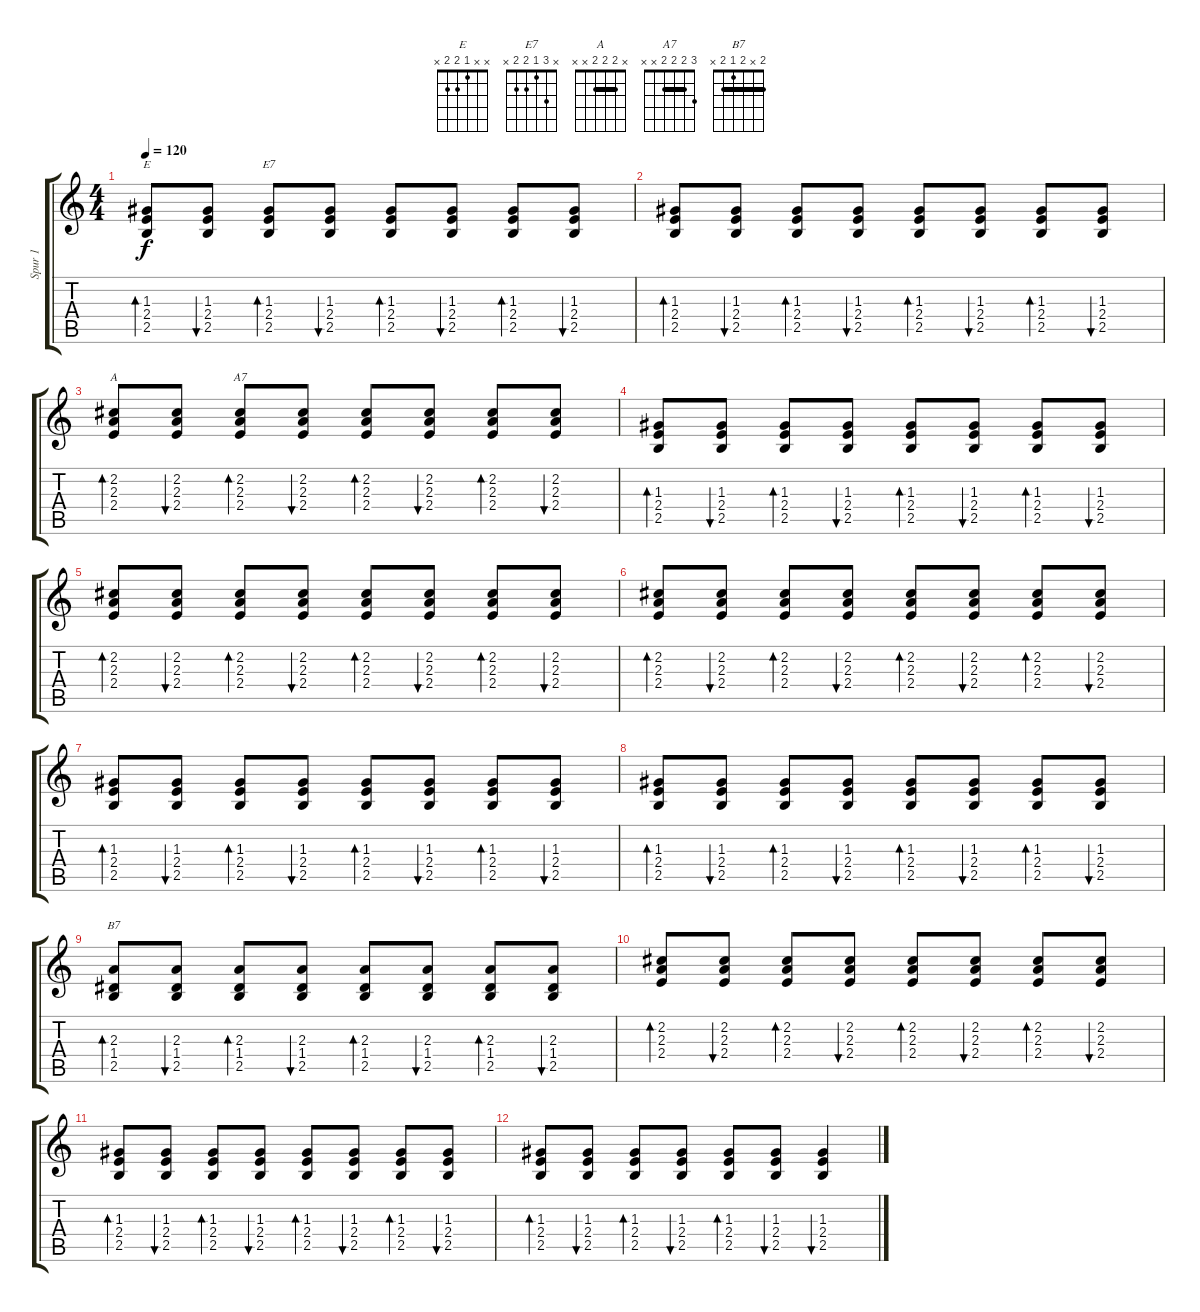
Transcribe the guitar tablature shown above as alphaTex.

\track ("Spur 1" "Spur 1") {instrument acousticguitarsteel}
\staff {score tabs}
\tuning (E4 B3 G3 D3 A2 E2) {hide}
\chord ("E" x x 1 2 2 x)
\chord ("E7" x 3 1 2 2 x)
\chord ("A" x 2 2 2 x x) {barre 2}
\chord ("A7" 3 2 2 2 x x) {barre 2}
\chord ("B7" 2 x 2 1 2 x) {barre 2}
\ts (4 4)
\tempo 120
\clef g2
\ks c
(1.3 2.4 2.5).8{bd 60 ch "E" dy f instrument acousticguitarsteel} (1.3 2.4 2.5).8{bu 60} (1.3 2.4 2.5).8{bd 60 ch "E7"} (1.3 2.4 2.5).8{bu 60} (1.3 2.4 2.5).8{bd 60} (1.3 2.4 2.5).8{bu 60} (1.3 2.4 2.5).8{bd 60} (1.3 2.4 2.5).8{bu 60} |
(1.3 2.4 2.5).8{bd 60} (1.3 2.4 2.5).8{bu 60} (1.3 2.4 2.5).8{bd 60} (1.3 2.4 2.5).8{bu 60} (1.3 2.4 2.5).8{bd 60} (1.3 2.4 2.5).8{bu 60} (1.3 2.4 2.5).8{bd 60} (1.3 2.4 2.5).8{bu 60} |
(2.2 2.3 2.4).8{bd 60 ch "A"} (2.2 2.3 2.4).8{bu 60} (2.2 2.3 2.4).8{bd 60 ch "A7"} (2.2 2.3 2.4).8{bu 60} (2.2 2.3 2.4).8{bd 60} (2.2 2.3 2.4).8{bu 60} (2.2 2.3 2.4).8{bd 60} (2.2 2.3 2.4).8{bu 60} |
(1.3 2.4 2.5).8{bd 60} (1.3 2.4 2.5).8{bu 60} (1.3 2.4 2.5).8{bd 60} (1.3 2.4 2.5).8{bu 60} (1.3 2.4 2.5).8{bd 60} (1.3 2.4 2.5).8{bu 60} (1.3 2.4 2.5).8{bd 60} (1.3 2.4 2.5).8{bu 60} |
(2.2 2.3 2.4).8{bd 60} (2.2 2.3 2.4).8{bu 60} (2.2 2.3 2.4).8{bd 60} (2.2 2.3 2.4).8{bu 60} (2.2 2.3 2.4).8{bd 60} (2.2 2.3 2.4).8{bu 60} (2.2 2.3 2.4).8{bd 60} (2.2 2.3 2.4).8{bu 60} |
(2.2 2.3 2.4).8{bd 60} (2.2 2.3 2.4).8{bu 60} (2.2 2.3 2.4).8{bd 60} (2.2 2.3 2.4).8{bu 60} (2.2 2.3 2.4).8{bd 60} (2.2 2.3 2.4).8{bu 60} (2.2 2.3 2.4).8{bd 60} (2.2 2.3 2.4).8{bu 60} |
(1.3 2.4 2.5).8{bd 60} (1.3 2.4 2.5).8{bu 60} (1.3 2.4 2.5).8{bd 60} (1.3 2.4 2.5).8{bu 60} (1.3 2.4 2.5).8{bd 60} (1.3 2.4 2.5).8{bu 60} (1.3 2.4 2.5).8{bd 60} (1.3 2.4 2.5).8{bu 60} |
(1.3 2.4 2.5).8{bd 60} (1.3 2.4 2.5).8{bu 60} (1.3 2.4 2.5).8{bd 60} (1.3 2.4 2.5).8{bu 60} (1.3 2.4 2.5).8{bd 60} (1.3 2.4 2.5).8{bu 60} (1.3 2.4 2.5).8{bd 60} (1.3 2.4 2.5).8{bu 60} |
(2.3 1.4 2.5).8{bd 60 ch "B7"} (2.3 1.4 2.5).8{bu 60} (2.3 1.4 2.5).8{bd 60} (2.3 1.4 2.5).8{bu 60} (2.3 1.4 2.5).8{bd 60} (2.3 1.4 2.5).8{bu 60} (2.3 1.4 2.5).8{bd 60} (2.3 1.4 2.5).8{bu 60} |
(2.2 2.3 2.4).8{bd 60} (2.2 2.3 2.4).8{bu 60} (2.2 2.3 2.4).8{bd 60} (2.2 2.3 2.4).8{bu 60} (2.2 2.3 2.4).8{bd 60} (2.2 2.3 2.4).8{bu 60} (2.2 2.3 2.4).8{bd 60} (2.2 2.3 2.4).8{bu 60} |
(1.3 2.4 2.5).8{bd 60} (1.3 2.4 2.5).8{bu 60} (1.3 2.4 2.5).8{bd 60} (1.3 2.4 2.5).8{bu 60} (1.3 2.4 2.5).8{bd 60} (1.3 2.4 2.5).8{bu 60} (1.3 2.4 2.5).8{bd 60} (1.3 2.4 2.5).8{bu 60} |
(1.3 2.4 2.5).8{bd 60} (1.3 2.4 2.5).8{bu 60} (1.3 2.4 2.5).8{bd 60} (1.3 2.4 2.5).8{bu 60} (1.3 2.4 2.5).8{bd 60} (1.3 2.4 2.5).8{bu 60} (1.3 2.4 2.5).4{bu 60}
